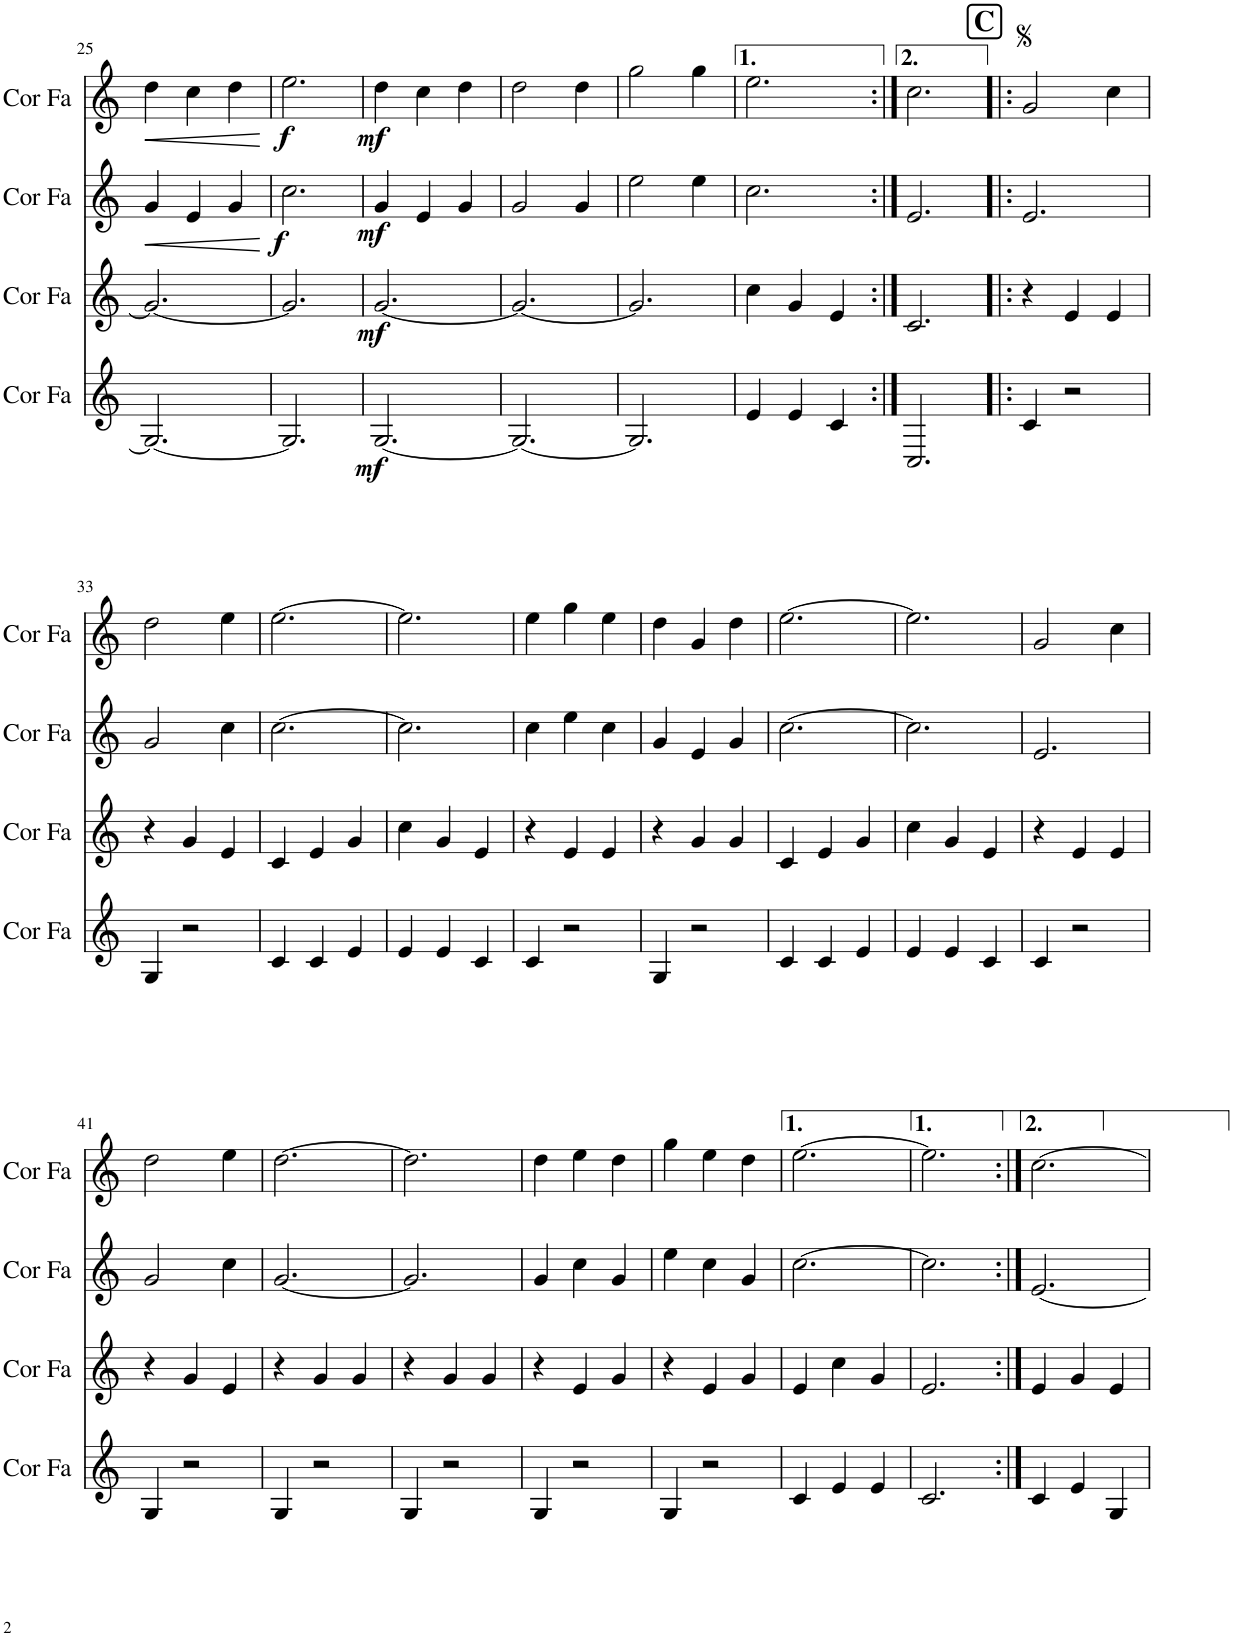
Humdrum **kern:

**kern	**dynam	**kern	**dynam	**kern	**dynam	**kern	**dynam
*part4	*part4	*part3	*part3	*part2	*part2	*part1	*part1
*staff4	*staff4	*staff3	*staff3	*staff2	*staff2	*staff1	*staff1
*I"Cor en Fa	*	*I"Cor en Fa	*	*I"Cor en Fa	*	*I"Cor en Fa	*
*I'Cor Fa	*	*I'Cor Fa	*	*I'Cor Fa	*	*I'Cor Fa	*
!!LO:PB:g=z
*clefG2	*	*clefG2	*	*clefG2	*	*clefG2	*
*Trd4c7	*	*Trd4c7	*	*Trd4c7	*	*Trd4c7	*
*k[]	*	*k[]	*	*k[]	*	*k[]	*
*M3/4	*	*M3/4	*	*M3/4	*	*M3/4	*
=25	=25	=25	=25	=25	=25	=25	=25
!	!	!	!	!	!LO:HP:b	!	!LO:HP:b
2.G/_	.	2.g/_	.	4g/	<	4dd\	<
.	.	.	.	4e/	.	4cc\	.
.	.	.	.	4g/	.	4dd\	.
.	.	.	.	.	[	.	[
=26	=26	=26	=26	=26	=26	=26	=26
!	!	!	!	!	!LO:DY:b	!	!LO:DY:b
2.G/]	.	2.g/]	.	2.cc\	f	2.ee\	f
=27	=27	=27	=27	=27	=27	=27	=27
!	!LO:DY:b	!	!LO:DY:b	!	!LO:DY:b	!	!LO:DY:b
[2.G/	mf	[2.g/	mf	4g/	mf	4dd\	mf
.	.	.	.	4e/	.	4cc\	.
.	.	.	.	4g/	.	4dd\	.
=28	=28	=28	=28	=28	=28	=28	=28
2.G/_	.	2.g/_	.	2g/	.	2dd\	.
.	.	.	.	4g/	.	4dd\	.
=29	=29	=29	=29	=29	=29	=29	=29
2.G/]	.	2.g/]	.	2ee\	.	2gg\	.
.	.	.	.	4ee\	.	4gg\	.
=30	=30	=30	=30	=30	=30	=30	=30
4e/	.	4cc\	.	2.cc\	.	2.ee\	.
4e/	.	4g/	.	.	.	.	.
4c/	.	4e/	.	.	.	.	.
=31:|!	=31:|!	=31:|!	=31:|!	=31:|!	=31:|!	=31:|!	=31:|!
2.C/	.	2.c/	.	2.e/	.	2.cc\	.
!!LO:REH:place=s1:a:B:cj:fs=14:t=C
=32!|:	=32!|:	=32!|:	=32!|:	=32!|:	=32!|:	=32!|:	=32!|:
4c/	.	4r	.	2.e/	.	2g/	.
2r	.	4e/	.	.	.	.	.
.	.	4e/	.	.	.	4cc\	.
!!LO:LB:g=z
=33	=33	=33	=33	=33	=33	=33	=33
4G/	.	4r	.	2g/	.	2dd\	.
2r	.	4g/	.	.	.	.	.
.	.	4e/	.	4cc\	.	4ee\	.
=34	=34	=34	=34	=34	=34	=34	=34
4c/	.	4c/	.	[2.cc\	.	[2.ee\	.
4c/	.	4e/	.	.	.	.	.
4e/	.	4g/	.	.	.	.	.
=35	=35	=35	=35	=35	=35	=35	=35
4e/	.	4cc\	.	2.cc\]	.	2.ee\]	.
4e/	.	4g/	.	.	.	.	.
4c/	.	4e/	.	.	.	.	.
=36	=36	=36	=36	=36	=36	=36	=36
4c/	.	4r	.	4cc\	.	4ee\	.
2r	.	4e/	.	4ee\	.	4gg\	.
.	.	4e/	.	4cc\	.	4ee\	.
=37	=37	=37	=37	=37	=37	=37	=37
4G/	.	4r	.	4g/	.	4dd\	.
2r	.	4g/	.	4e/	.	4g/	.
.	.	4g/	.	4g/	.	4dd\	.
=38	=38	=38	=38	=38	=38	=38	=38
4c/	.	4c/	.	[2.cc\	.	[2.ee\	.
4c/	.	4e/	.	.	.	.	.
4e/	.	4g/	.	.	.	.	.
=39	=39	=39	=39	=39	=39	=39	=39
4e/	.	4cc\	.	2.cc\]	.	2.ee\]	.
4e/	.	4g/	.	.	.	.	.
4c/	.	4e/	.	.	.	.	.
=40	=40	=40	=40	=40	=40	=40	=40
4c/	.	4r	.	2.e/	.	2g/	.
2r	.	4e/	.	.	.	.	.
.	.	4e/	.	.	.	4cc\	.
!!LO:LB:g=z
=41	=41	=41	=41	=41	=41	=41	=41
4G/	.	4r	.	2g/	.	2dd\	.
2r	.	4g/	.	.	.	.	.
.	.	4e/	.	4cc\	.	4ee\	.
=42	=42	=42	=42	=42	=42	=42	=42
4G/	.	4r	.	[2.g/	.	[2.dd\	.
2r	.	4g/	.	.	.	.	.
.	.	4g/	.	.	.	.	.
=43	=43	=43	=43	=43	=43	=43	=43
4G/	.	4r	.	2.g/]	.	2.dd\]	.
2r	.	4g/	.	.	.	.	.
.	.	4g/	.	.	.	.	.
=44	=44	=44	=44	=44	=44	=44	=44
4G/	.	4r	.	4g/	.	4dd\	.
2r	.	4e/	.	4cc\	.	4ee\	.
.	.	4g/	.	4g/	.	4dd\	.
=45	=45	=45	=45	=45	=45	=45	=45
4G/	.	4r	.	4ee\	.	4gg\	.
2r	.	4e/	.	4cc\	.	4ee\	.
.	.	4g/	.	4g/	.	4dd\	.
=46	=46	=46	=46	=46	=46	=46	=46
4c/	.	4e/	.	[2.cc\	.	[2.ee\	.
4e/	.	4cc\	.	.	.	.	.
4e/	.	4g/	.	.	.	.	.
=47	=47	=47	=47	=47	=47	=47	=47
2.c/	.	2.e/	.	2.cc\]	.	2.ee\]	.
=48:|!	=48:|!	=48:|!	=48:|!	=48:|!	=48:|!	=48:|!	=48:|!
4c/	.	4e/	.	[2.e/	.	[2.cc\	.
4e/	.	4g/	.	.	.	.	.
4G/	.	4e/	.	.	.	.	.
=	=	=	=	=	=	=	=
*-	*-	*-	*-	*-	*-	*-	*-
